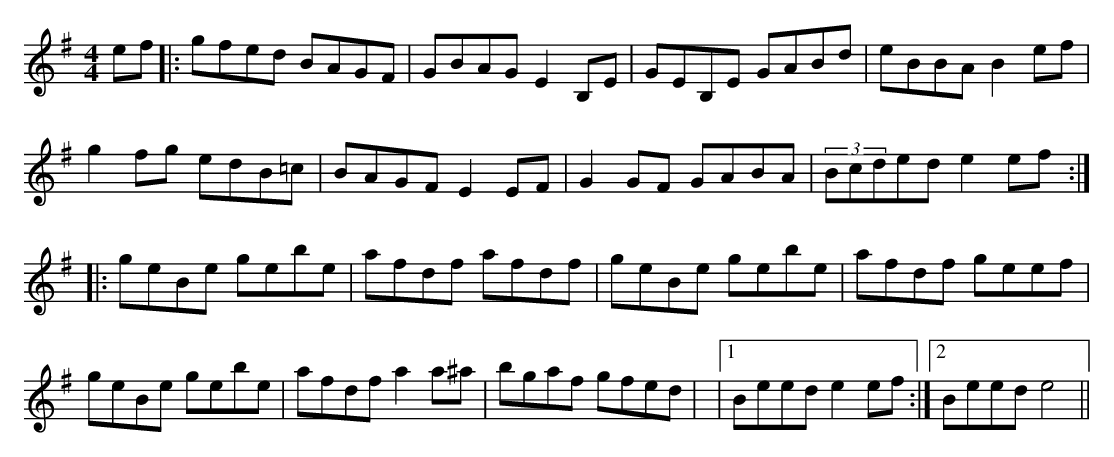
X:1
M:4/4
K:Emin
ef |: gfed BAGF | GBAG E2B,E | GEB,E GABd |eBBA B2ef |
g2fg edB=c | BAGF E2EF | G2GF GABA | (3Bcded e2ef :|
|: geBe gebe | afdf afdf | geBe gebe | afdf geef |
geBe gebe | afdf a2a^a | bgaf gfed | |1 Beed e2ef :|2 Beed e4 ||
